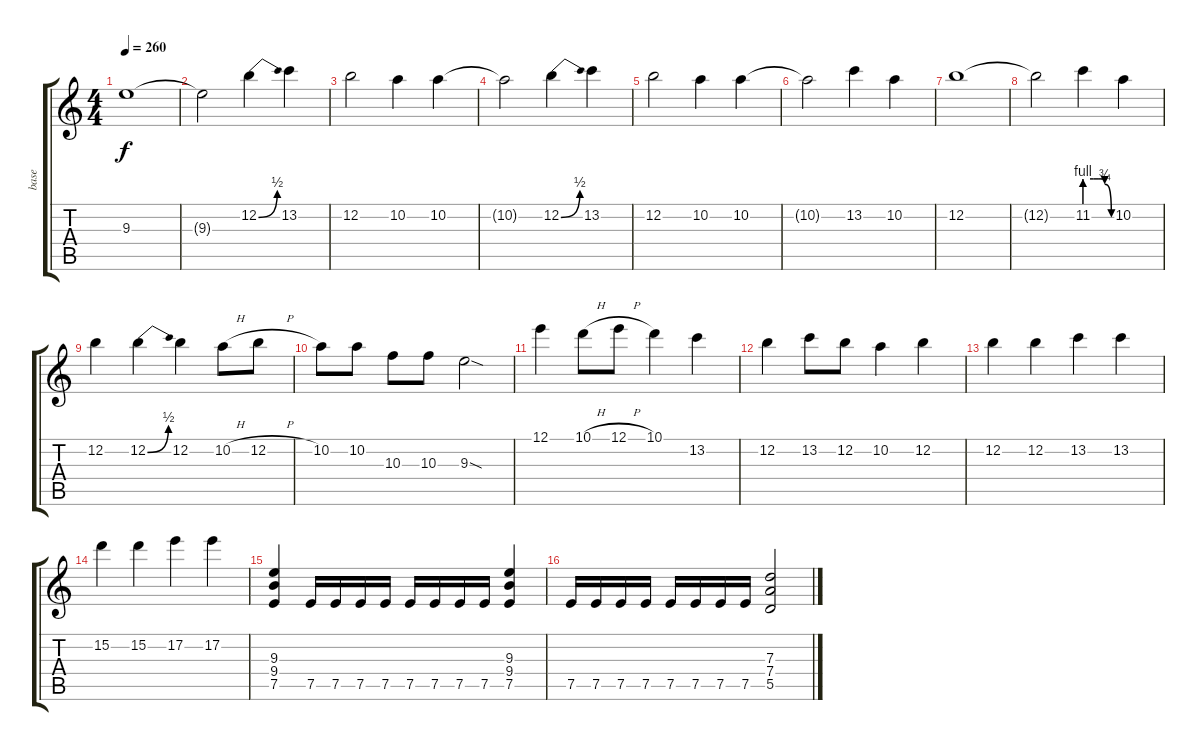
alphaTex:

\track ("base" "base") {instrument distortionguitar}
\staff {score tabs}
\tuning (E4 B3 G3 D3 A2 E2) {hide}
\ts (4 4)
\tempo 260
\clef g2
\ks c
9.3{t}.1{dy f} |
9.3{t}.2 12.2{be (bend 0 0 60 2)}.4 13.2.4 |
12.2.2 10.2.4 10.2.4 |
10.2{t}.2 12.2{be (bend 0 0 60 2)}.4 13.2.4 |
12.2.2 10.2.4 10.2.4 |
10.2{t}.2 13.2.4 10.2.4 |
12.2.1 |
12.2{t}.2 11.2{be (custom 0 4 20 4 30 4 40 4 45 3 60 0)}.4 10.2.4 |
12.2.4 12.2{be (bend 0 0 60 2)}.4 12.2.4 10.2{h}.8 12.2{h}.8 |
10.2.8 10.2.8 10.3.8 10.3.8 9.3{sod}.2 |
12.1.4 10.1{h}.8 12.1{h}.8 10.1.4 13.2.4 |
12.2.4 13.2.8 12.2.8 10.2.4 12.2.4 |
12.2.4 12.2.4 13.2.4 13.2.4 |
15.2.4 15.2.4 17.2.4 17.2.4 |
(9.3 9.4 7.5).4 7.5.16 7.5.16 7.5.16 7.5.16 7.5.16 7.5.16 7.5.16 7.5.16 (9.3 9.4 7.5).4 |
7.5.16 7.5.16 7.5.16 7.5.16 7.5.16 7.5.16 7.5.16 7.5.16 (7.3 7.4 5.5).2
